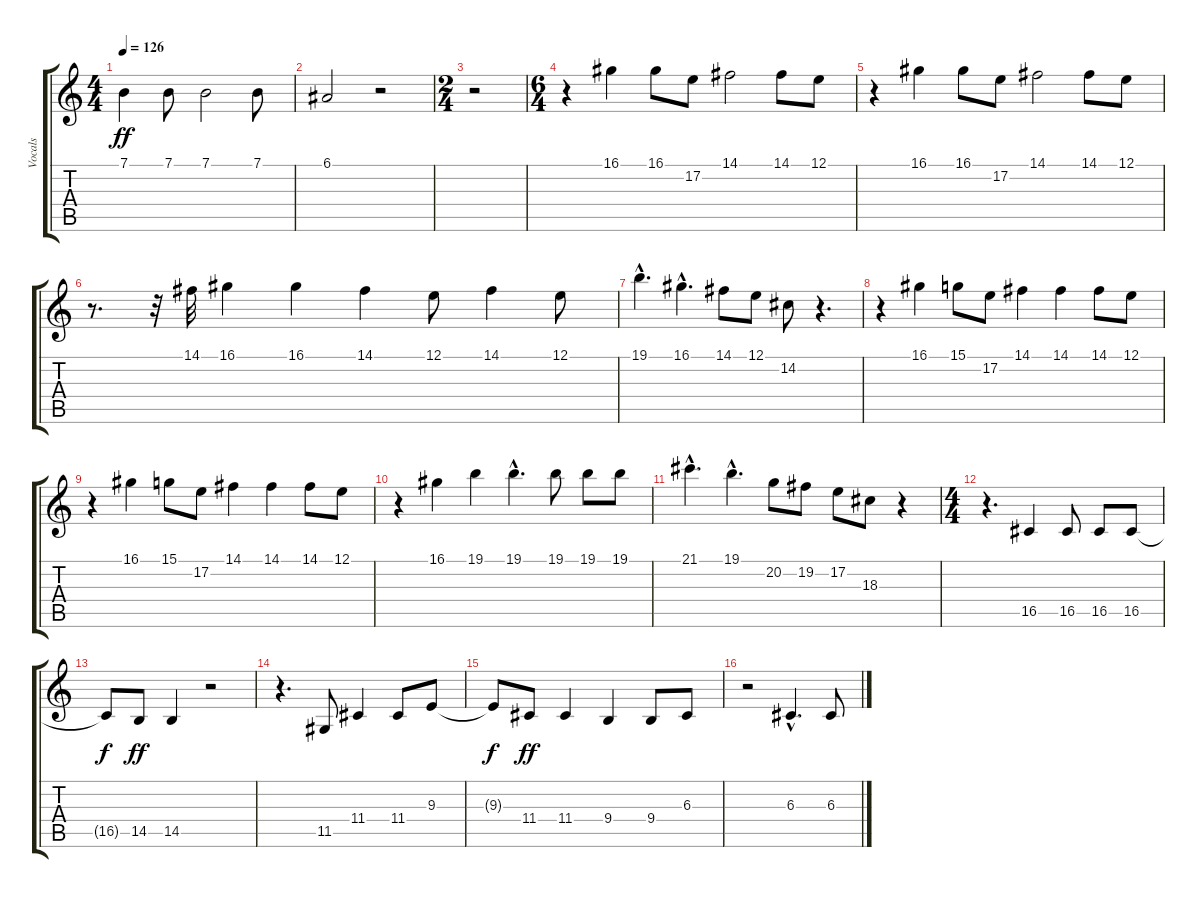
\track ("Vocals" "Vocals") {instrument lead6voice}
\staff {score tabs}
\tuning (E4 B3 G3 D3 A2 E2) {hide}
\ts (4 4)
\tempo 126
\clef g2
\ks c
7.1.4{dy ff} 7.1.8 7.1.2 7.1.8 |
6.1.2 r.2 |
\ts (2 4)
r.2 |
\ts (6 4)
r.4 16.1.4 16.1.8 17.2.8 14.1.2 14.1.8 12.1.8 |
r.4 16.1.4 16.1.8 17.2.8 14.1.2 14.1.8 12.1.8 |
r.8{d} r.32 14.1.32 16.1.4 16.1.4 14.1.4 12.1.8 14.1.4 12.1.8 |
19.1{hac}.4{d} 16.1{hac}.4{d} 14.1.8 12.1.8 14.2.8 r.4{d} |
r.4 16.1.4 15.1.8 17.2.8 14.1.4 14.1.4 14.1.8 12.1.8 |
r.4 16.1.4 15.1.8 17.2.8 14.1.4 14.1.4 14.1.8 12.1.8 |
r.4 16.1.4 19.1.4 19.1{hac}.4{d} 19.1.8 19.1.8 19.1.8 |
21.1{hac}.4{d} 19.1{hac}.4{d} 20.2.8 19.2.8 17.2.8 18.3.8 r.4 |
\ts (4 4)
r.4{d} 16.5.4 16.5.8 16.5.8 16.5.8 |
16.5{t}.8{dy f} 14.5.8{dy ff} 14.5.4 r.2 |
r.4{d} 11.5.8 11.4.4 11.4.8 9.3.8 |
9.3{t}.8{dy f} 11.4.8{dy ff} 11.4.4 9.4.4 9.4.8 6.3.8 |
r.2 6.3{hac}.4{d} 6.3.8
